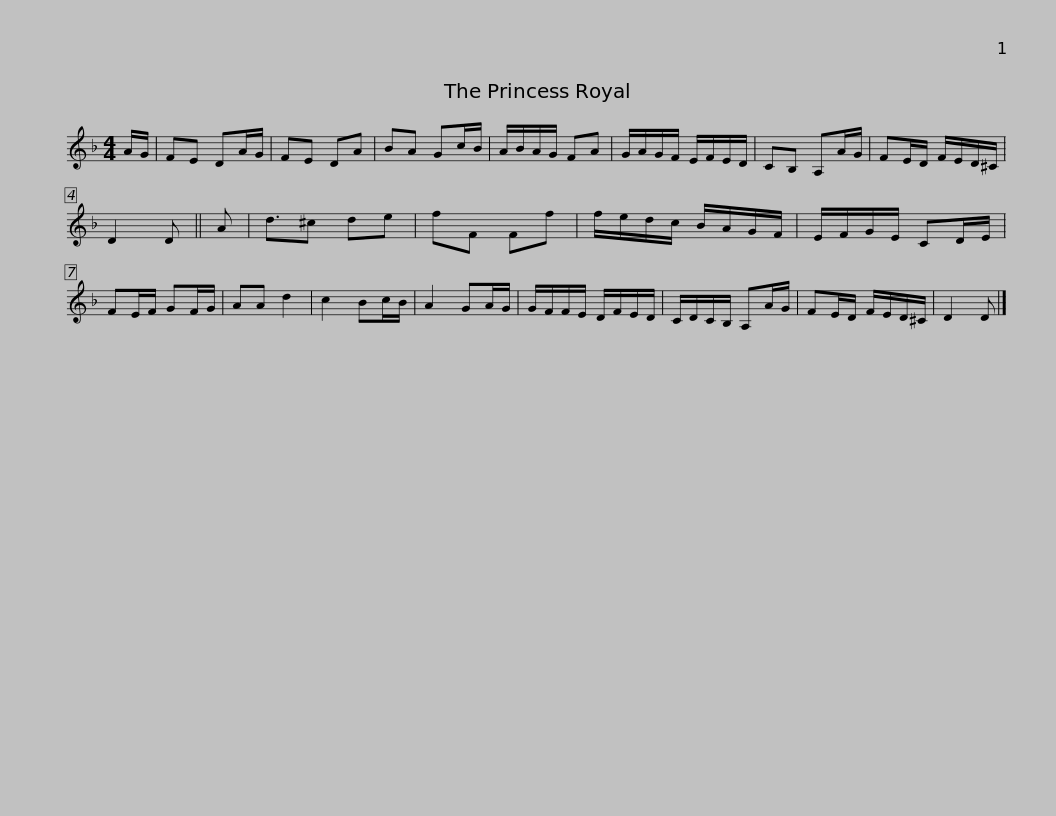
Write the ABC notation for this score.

X:1
L:1/8
M:4/4
I:linebreak $
K:Dmin
V:1 treble
V:1
 A/G/ | FE DA/G/ | FE DA | BA Gc/B/ | A/B/A/G/ FA | %5
 G/A/G/F/ E/F/E/D/ | CB, A,A/G/ | FE/D/ F/E/D/^C/ |$ D2 D || A | %10
 d3/2^c de | fF Ff | f/e/d/c/ B/A/G/F/ | E/F/G/E/ CD/E/ | FE/F/ GF/G/ | %15
 AA d2 | c2 Bc/B/ | A2 GA/G/ |$ G/F/F/E/ D/F/E/D/ | C/D/C/B,/ A,A/G/ | %20
 FE/D/ F/E/D/^C/ | D2 D |] %22
